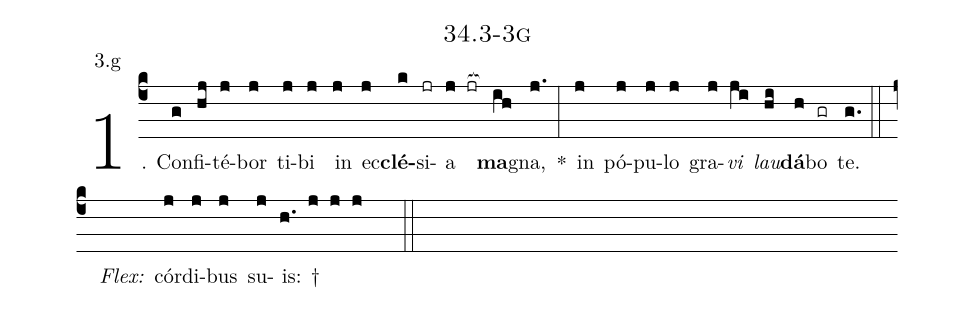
name: 34.3-3g;
annotation: 3.g;
%%
(c4)1. Con(g)fi(hj)té(j)bor(j) ti(j)bi(j) in(j) ec(j)<b>clé</b>(k)si(jr)a(j jr[ocb:1{]) <b>ma</b>(ih[ocb:0}])gna,(j.) *(:) in(j) pó(j)pu(j)lo(j) gra(j)<i>vi</i>(ji) <i>lau</i>(hi)<b>dá</b>(h)bo(gr) te.(g.) (::)
<i>Flex:</i>()  cór(j)di(j)bus(j) su(j)is: †(h. j j j  ::)

%E(j) u(j) o(ji) u(hi) a(h) e.(g.) (::)
